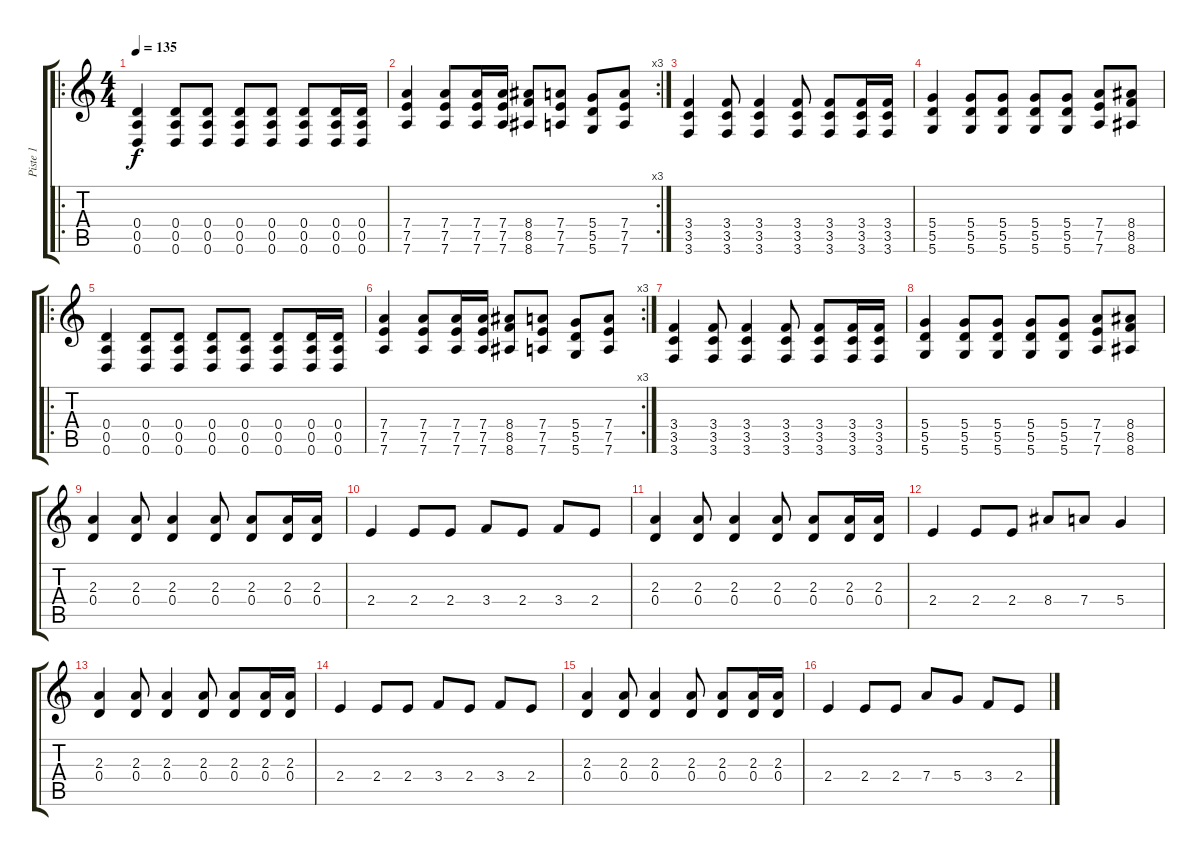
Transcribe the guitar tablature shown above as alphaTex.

\track ("Piste 1" "Piste 1") {instrument distortionguitar}
\staff {score tabs}
\tuning (E4 B3 G3 D3 A2 D2) {hide}
\ro
\ts (4 4)
\tempo 135
\clef g2
\ks c
(0.4 0.5 0.6).4{dy f} (0.4 0.5 0.6).8 (0.4 0.5 0.6).8 (0.4 0.5 0.6).8 (0.4 0.5 0.6).8 (0.4 0.5 0.6).8 (0.4 0.5 0.6).16 (0.4 0.5 0.6).16 |
\rc 3
(7.4 7.5 7.6).4 (7.4 7.5 7.6).8 (7.4 7.5 7.6).16 (7.4 7.5 7.6).16 (8.4 8.5 8.6).8 (7.4 7.5 7.6).8 (5.4 5.5 5.6).8 (7.4 7.5 7.6).8 |
(3.4 3.5 3.6).4 (3.4 3.5 3.6).8 (3.4 3.5 3.6).4 (3.4 3.5 3.6).8 (3.4 3.5 3.6).8 (3.4 3.5 3.6).16 (3.4 3.5 3.6).16 |
(5.4 5.5 5.6).4 (5.4 5.5 5.6).8 (5.4 5.5 5.6).8 (5.4 5.5 5.6).8 (5.4 5.5 5.6).8 (7.4 7.5 7.6).8 (8.4 8.5 8.6).8 |
\ro
(0.4 0.5 0.6).4 (0.4 0.5 0.6).8 (0.4 0.5 0.6).8 (0.4 0.5 0.6).8 (0.4 0.5 0.6).8 (0.4 0.5 0.6).8 (0.4 0.5 0.6).16 (0.4 0.5 0.6).16 |
\rc 3
(7.4 7.5 7.6).4 (7.4 7.5 7.6).8 (7.4 7.5 7.6).16 (7.4 7.5 7.6).16 (8.4 8.5 8.6).8 (7.4 7.5 7.6).8 (5.4 5.5 5.6).8 (7.4 7.5 7.6).8 |
(3.4 3.5 3.6).4 (3.4 3.5 3.6).8 (3.4 3.5 3.6).4 (3.4 3.5 3.6).8 (3.4 3.5 3.6).8 (3.4 3.5 3.6).16 (3.4 3.5 3.6).16 |
(5.4 5.5 5.6).4 (5.4 5.5 5.6).8 (5.4 5.5 5.6).8 (5.4 5.5 5.6).8 (5.4 5.5 5.6).8 (7.4 7.5 7.6).8 (8.4 8.5 8.6).8 |
(2.3 0.4).4{instrument acousticguitarnylon} (2.3 0.4).8 (2.3 0.4).4 (2.3 0.4).8 (2.3 0.4).8 (2.3 0.4).16 (2.3 0.4).16 |
2.4.4 2.4.8 2.4.8 3.4.8 2.4.8 3.4.8 2.4.8 |
(2.3 0.4).4 (2.3 0.4).8 (2.3 0.4).4 (2.3 0.4).8 (2.3 0.4).8 (2.3 0.4).16 (2.3 0.4).16 |
2.4.4 2.4.8 2.4.8 8.4.8 7.4.8 5.4.4 |
(2.3 0.4).4{instrument acousticguitarnylon} (2.3 0.4).8 (2.3 0.4).4 (2.3 0.4).8 (2.3 0.4).8 (2.3 0.4).16 (2.3 0.4).16 |
2.4.4 2.4.8 2.4.8 3.4.8 2.4.8 3.4.8 2.4.8 |
(2.3 0.4).4 (2.3 0.4).8 (2.3 0.4).4 (2.3 0.4).8 (2.3 0.4).8 (2.3 0.4).16 (2.3 0.4).16 |
2.4.4 2.4.8 2.4.8 7.4.8 5.4.8 3.4.8 2.4.8
